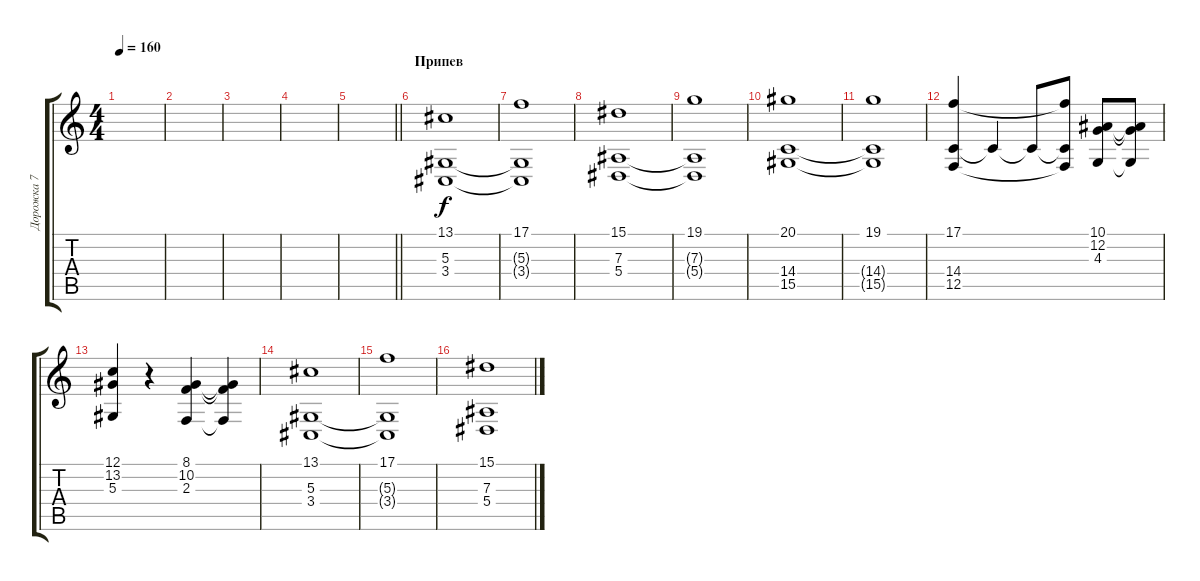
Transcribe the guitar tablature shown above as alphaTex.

\track ("Дорожка 7" "Дорожка 7") {instrument stringensemble1}
\staff {score tabs}
\tuning (C4 G3 Eb3 Bb2 F2 C2) {hide}
\ts (4 4)
\tempo 160
\clef g2
\ks c
|
|
|
|
\barLineRight lightlight
|
\section ("" "Припев")
(13.1 5.3 3.4).1 |
(17.1 5.3{t} 3.4{t}).1 |
(15.1 7.3 5.4).1 |
(19.1 7.3{t} 5.4{t}).1 |
(20.1 14.4 15.5).1 |
(19.1 14.4{t} 15.5{t}).1 |
(17.1 14.4 12.5).4 14.4{t}.4 14.4{t}.8 (17.1{t} 14.4{t} 12.5{t}).8 (10.1 12.2 4.3).8 (10.1{t} 12.2{t} 4.3{t}).8 |
(12.1 13.2 5.3).4 r.4 (8.1 10.2 2.3).4 (8.1{t} 10.2{t} 2.3{t}).4 |
(13.1 5.3 3.4).1 |
(17.1 5.3{t} 3.4{t}).1 |
(15.1 7.3 5.4).1
